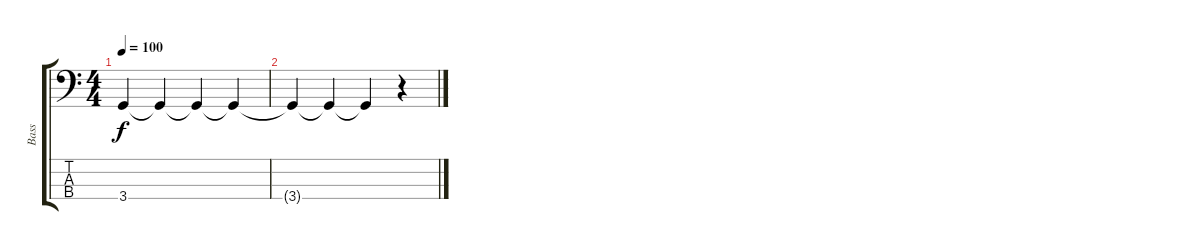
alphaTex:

\track ("Bass" "Bass") {instrument electricbasspick}
\staff {score tabs}
\tuning (G2 D2 A1 E1) {hide}
\ts (4 4)
\tempo 100
\clef f4
\ks c
3.4.4{dy f} 3.4{t}.4 3.4{t}.4 3.4{t}.4 |
3.4{t}.4 3.4{t}.4 3.4{t}.4 r.4
